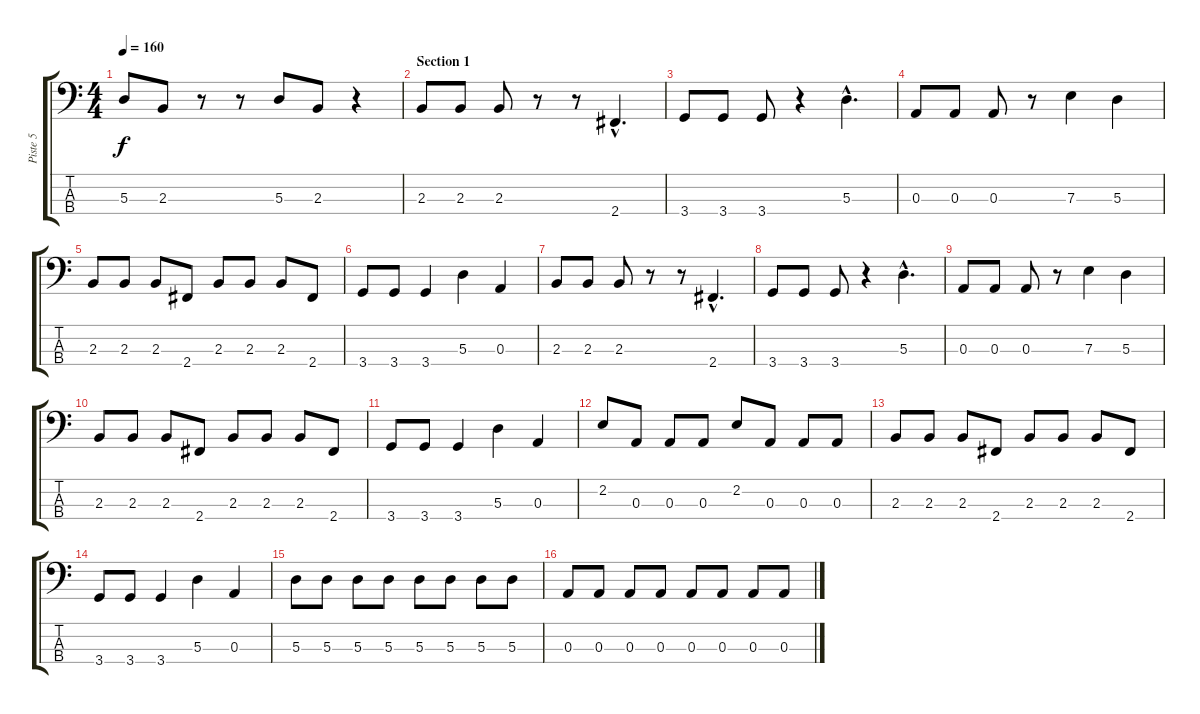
\track ("Piste 5" "Piste 5") {instrument electricbassfinger}
\staff {score tabs}
\tuning (G2 D2 A1 E1) {hide}
\ts (4 4)
\tempo 160
\clef f4
\ks c
5.3.8{dy f} 2.3.8 r.8 r.8 5.3.8 2.3.8 r.4 |
\section ("" "Section 1")
2.3.8 2.3.8 2.3.8 r.8 r.8 2.4{hac}.4{d} |
3.4.8 3.4.8 3.4.8 r.4 5.3{hac}.4{d} |
0.3.8 0.3.8 0.3.8 r.8 7.3.4 5.3.4 |
2.3.8 2.3.8 2.3.8 2.4.8 2.3.8 2.3.8 2.3.8 2.4.8 |
3.4.8 3.4.8 3.4.4 5.3.4 0.3.4 |
2.3.8 2.3.8 2.3.8 r.8 r.8 2.4{hac}.4{d} |
3.4.8 3.4.8 3.4.8 r.4 5.3{hac}.4{d} |
0.3.8 0.3.8 0.3.8 r.8 7.3.4 5.3.4 |
2.3.8 2.3.8 2.3.8 2.4.8 2.3.8 2.3.8 2.3.8 2.4.8 |
3.4.8 3.4.8 3.4.4 5.3.4 0.3.4 |
2.2.8 0.3.8 0.3.8 0.3.8 2.2.8 0.3.8 0.3.8 0.3.8 |
2.3.8 2.3.8 2.3.8 2.4.8 2.3.8 2.3.8 2.3.8 2.4.8 |
3.4.8 3.4.8 3.4.4 5.3.4 0.3.4 |
5.3.8 5.3.8 5.3.8 5.3.8 5.3.8 5.3.8 5.3.8 5.3.8 |
0.3.8 0.3.8 0.3.8 0.3.8 0.3.8 0.3.8 0.3.8 0.3.8
